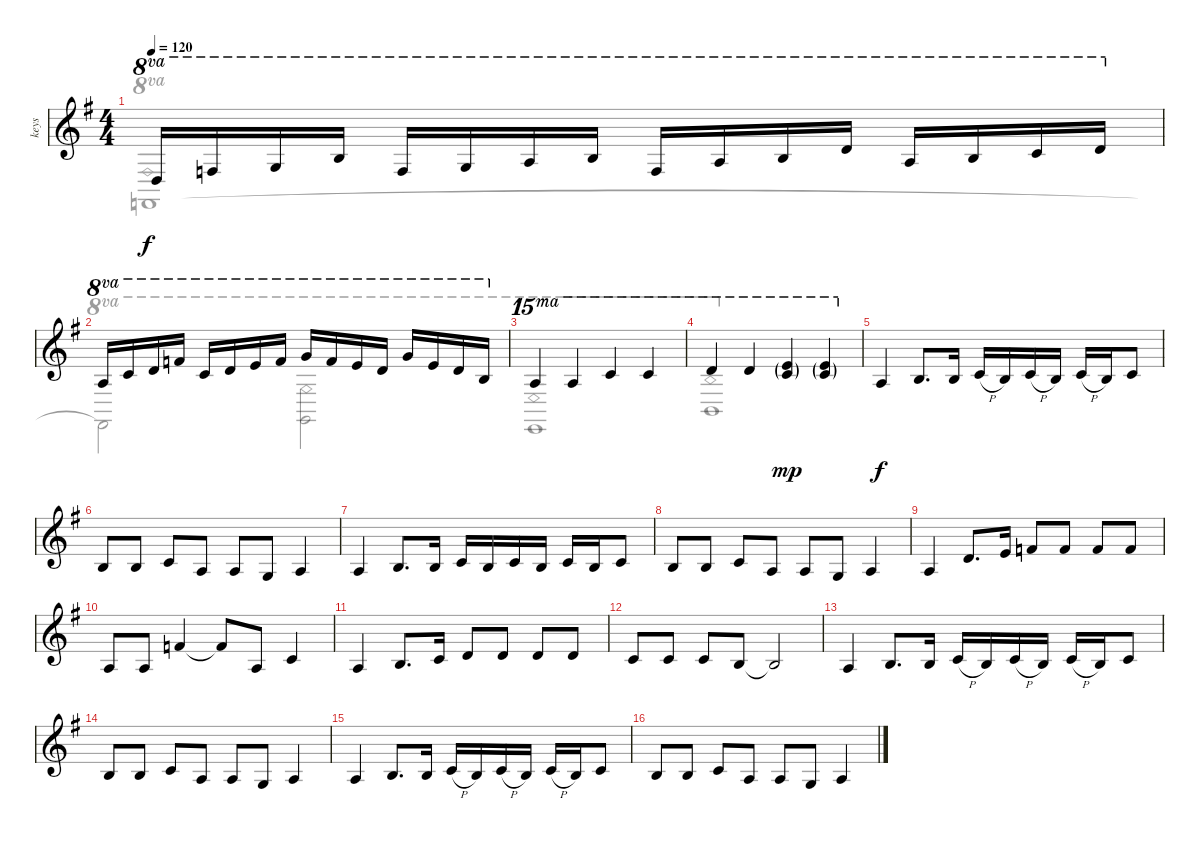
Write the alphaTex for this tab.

\track ("keys" "keys") {instrument churchorgan}
\staff {score}
\tuning (D4 A3 F3 C3 G2 D2) {hide}
\voice
\ts (4 4)
\tempo 120
\clef g2
\ks eminor
0.1.16{ot 8va dy f} 3.1.16{ot 8va} 5.1.16{ot 8va} 9.1.16{ot 8va} 3.1.16{ot 8va} 5.1.16{ot 8va} 7.1.16{ot 8va} 9.1.16{ot 8va} 3.1.16{ot 8va} 7.1.16{ot 8va} 9.1.16{ot 8va} 12.1.16{ot 8va} 7.1.16{ot 8va} 9.1.16{ot 8va} 10.1.16{ot 8va} 12.1.16{ot 8va} |
7.1.16{ot 8va} 10.1.16{ot 8va} 12.1.16{ot 8va} 15.1.16{ot 8va} 10.1.16{ot 8va} 12.1.16{ot 8va} 14.1.16{ot 8va} 15.1.16{ot 8va} 17.1.16{ot 8va} 15.1.16{ot 8va} 14.1.16{ot 8va} 12.1.16{ot 8va} 17.1.16{ot 8va} 14.1.16{ot 8va} 12.1.16{ot 8va} 9.1.16{ot 8va} |
19.1.4{ot 15ma} 19.1.4{ot 15ma} 22.1.4{ot 15ma} 22.1.4{ot 15ma} |
24.1.4{ot 15ma} 24.1.4{ot 15ma} (26.1{g} 27.2{g}).4{ot 15ma dy mp} (26.1{g} 27.2{g}).4{ot 15ma} |
0.2.4{dy f} 2.2.8{d} 2.2.16 3.2{h}.16 2.2.16 3.2{h}.16 2.2.16 3.2{h}.16 2.2.16 3.2.8 |
2.2.8 2.2.8 3.2.8 0.2.8 0.2.8 2.3.8 0.2.4 |
0.2.4 2.2.8{d} 2.2.16 3.2.16 2.2.16 3.2.16 2.2.16 3.2.16 2.2.16 3.2.8 |
2.2.8 2.2.8 3.2.8 0.2.8 0.2.8 2.3.8 0.2.4 |
0.2.4 0.1.8{d} 2.1.16 3.1.8 3.1.8 3.1.8 3.1.8 |
0.2.8 0.2.8 3.1.4 3.1{t}.8 0.2.8 3.2.4 |
0.2.4 2.2.8{d} 3.2.16 0.1.8 0.1.8 0.1.8 0.1.8 |
3.2.8 3.2.8 3.2.8 2.2.8 2.2{t}.2 |
0.2.4 2.2.8{d} 2.2.16 3.2{h}.16 2.2.16 3.2{h}.16 2.2.16 3.2{h}.16 2.2.16 3.2.8 |
2.2.8 2.2.8 3.2.8 0.2.8 0.2.8 2.3.8 0.2.4 |
0.2.4 2.2.8{d} 2.2.16 3.2{h}.16 2.2.16 3.2{h}.16 2.2.16 3.2{h}.16 2.2.16 3.2.8 |
2.2.8 2.2.8 3.2.8 0.2.8 0.2.8 2.3.8 0.2.4
\voice
\clef g2
\ottava regular
\simile none
\ks eminor
5.4{sh 12}.1{ot 8va dy f} |
5.4{t}.2{ot 8va} 7.4{sh 12}.2{ot 8va} |
4.4{sh 12}.1{ot 8va} |
11.4{sh 12}.1{ot 8va} |
|
|
|
|
|
|
|
|
|
|
|
